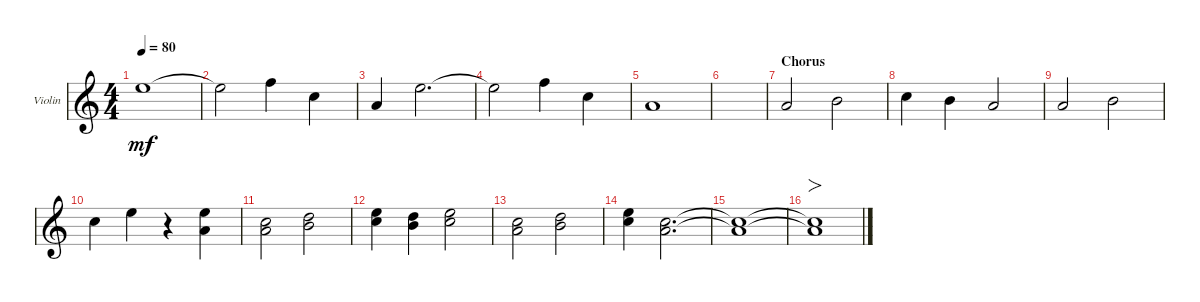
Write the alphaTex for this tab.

\defaultSystemsLayout 4
\bracketExtendMode groupsimilarinstruments
\firstSystemTrackNameOrientation horizontal
\otherSystemsTrackNameOrientation horizontal
\track ("Violin" "Violin") {instrument violin}
\staff {score}
\tuning (E5 A4 D4 G3)
\ts (4 4)
\tempo 80
\clef g2
\ks c
0.1.1{dy mf} |
0.1{t}.2 1.1.4 3.2.4 |
0.2.4 0.1.2{d} |
0.1{t}.2 1.1.4 3.2.4 |
0.2.1 |
|
\section ("" "Chorus")
0.2.2 2.2.2 |
3.2.4 2.2.4 0.2.2 |
0.2.2 2.2.2 |
3.2.4 0.1.4 r.4 (0.2 0.1).4 |
(0.2 10.3).2 (9.3 5.2).2 |
(10.3 0.1).4 (12.3 16.4).4 (17.4 0.1).2 |
(0.2 17.4).2 (16.4 12.3).2 |
(17.4 0.1).4 (17.4 0.2).2{d} |
(17.4{t} 0.2{t}).1 |
(17.4{t} 0.2{t}).1{fo}
